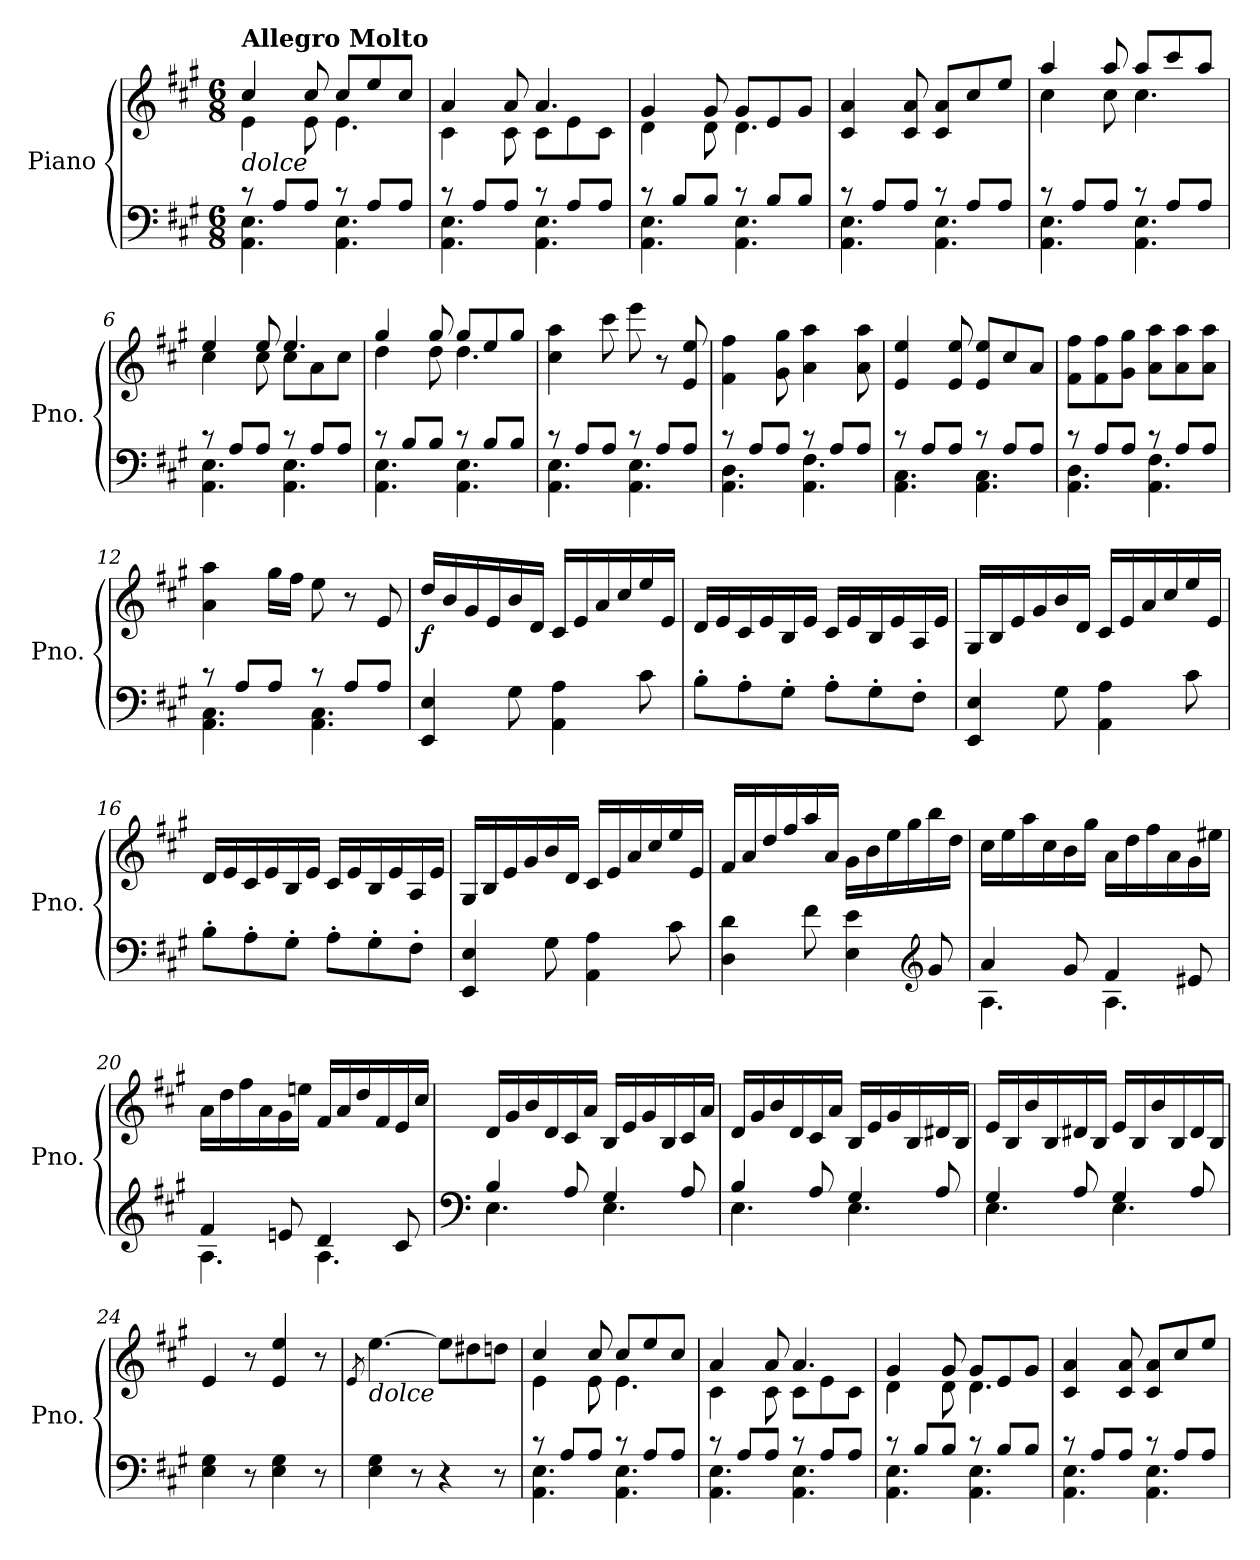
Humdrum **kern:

**kern	**kern	**dynam
*part1	*part1	*part1
*staff2	*staff1	*staff1/2
*I"Piano	*	*
*I'Pno.	*	*
*clefF4	*clefG2	*
*k[f#c#g#]	*k[f#c#g#]	*
*A:	*A:	*
*M6/8	*M6/8	*
*MM120	*MM120	*
=1	=1	=1
*^	*^	*
!	!	!LO:TX:b:i:t=dolce	!	!
!	!	!LO:TX:a:B:t=Allegro Molto	!	!
8r	4.AA\ 4.E\	4cc#/	4e\	.
8A/L	.	.	.	.
8A/J	.	8cc#/	8e\	.
8r	4.AA\ 4.E\	8cc#/L	4.e\	.
8A/L	.	8ee/	.	.
8A/J	.	8cc#/J	.	.
=2	=2	=2	=2	=2
8r	4.AA\ 4.E\	4a/	4c#\	.
8A/L	.	.	.	.
8A/J	.	8a/	8c#\	.
8r	4.AA\ 4.E\	4.a/	8c#\L	.
8A/L	.	.	8e\	.
8A/J	.	.	8c#\J	.
=3	=3	=3	=3	=3
8r	4.AA\ 4.E\	4g#/	4d\	.
8B/L	.	.	.	.
8B/J	.	8g#/	8d\	.
8r	4.AA\ 4.E\	8g#/L	4.d\	.
8B/L	.	8e/	.	.
8B/J	.	8g#/J	.	.
*	*	*v	*v	*
=4	=4	=4	=4
8r	4.AA\ 4.E\	4c#/ 4a/	.
8A/L	.	.	.
8A/J	.	8c#/ 8a/	.
8r	4.AA\ 4.E\	8c#/ 8a/L	.
8A/L	.	8cc#/	.
8A/J	.	8ee/J	.
=5	=5	=5	=5
*	*	*^	*
8r	4.AA\ 4.E\	4aa/	4cc#\	.
8A/L	.	.	.	.
8A/J	.	8aa/	8cc#\	.
8r	4.AA\ 4.E\	8aa/L	4.cc#\	.
8A/L	.	8ccc#/	.	.
8A/J	.	8aa/J	.	.
!!LO:LB:g=z	!!
=6	=6	=6	=6	=6
8r	4.AA\ 4.E\	4ee/	4cc#\	.
8A/L	.	.	.	.
8A/J	.	8ee/	8cc#\	.
8r	4.AA\ 4.E\	4.ee/	8cc#\L	.
8A/L	.	.	8a\	.
8A/J	.	.	8cc#\J	.
!!LO:LB:g=z	!!
=7	=7	=7	=7	=7
8r	4.AA\ 4.E\	4gg#/	4dd\	.
8B/L	.	.	.	.
8B/J	.	8gg#/	8dd\	.
8r	4.AA\ 4.E\	8gg#/L	4.dd\	.
8B/L	.	8ee/	.	.
8B/J	.	8gg#/J	.	.
*	*	*v	*v	*
=8	=8	=8	=8
8r	4.AA\ 4.E\	4cc#\ 4aa\	.
8A/L	.	.	.
8A/J	.	8ccc#\	.
8r	4.AA\ 4.E\	8eee\	.
8A/L	.	8r	.
8A/J	.	8e/ 8ee/	.
=9	=9	=9	=9
8r	4.AA\ 4.D\	4f#\ 4ff#\	.
8A/L	.	.	.
8A/J	.	8g#\ 8gg#\	.
8r	4.AA\ 4.F#\	4a\ 4aa\	.
8A/L	.	.	.
8A/J	.	8a\ 8aa\	.
=10	=10	=10	=10
8r	4.AA\ 4.C#\	4e/ 4ee/	.
8A/L	.	.	.
8A/J	.	8e/ 8ee/	.
8r	4.AA\ 4.C#\	8e/ 8ee/L	.
8A/L	.	8cc#/	.
8A/J	.	8a/J	.
=11	=11	=11	=11
8r	4.AA\ 4.D\	8f#\ 8ff#\L	.
8A/L	.	8f#\ 8ff#\	.
8A/J	.	8g#\ 8gg#\J	.
8r	4.AA\ 4.F#\	8a\ 8aa\L	.
8A/L	.	8a\ 8aa\	.
8A/J	.	8a\ 8aa\J	.
!!LO:LB:g=z
=12	=12	=12	=12
8r	4.AA\ 4.C#\	4a\ 4aa\	.
8A/L	.	.	.
8A/J	.	16gg#\LL	.
.	.	16ff#\JJ	.
8r	4.AA\ 4.C#\	8ee\	.
8A/L	.	8r	.
8A/J	.	8e/	.
*v	*v	*	*
!!LO:LB:g=z
=13	=13	=13
!	!	!LO:DY:b
4EE/ 4E/	16dd/LL	f
.	16b/	.
.	16g#/	.
.	16e/	.
8G#\	16b/	.
.	16d/JJ	.
4AA\ 4A\	16c#/LL	.
.	16e/	.
.	16a/	.
.	16cc#/	.
8c#\	16ee/	.
.	16e/JJ	.
=14	=14	=14
8B'\L	16d/LL	.
.	16e/	.
8A'\	16c#/	.
.	16e/	.
8G#'\J	16B/	.
.	16e/JJ	.
8A'\L	16c#/LL	.
.	16e/	.
8G#'\	16B/	.
.	16e/	.
8F#'\J	16A/	.
.	16e/JJ	.
=15	=15	=15
4EE/ 4E/	16G#/LL	.
.	16B/	.
.	16e/	.
.	16g#/	.
8G#\	16b/	.
.	16d/JJ	.
4AA\ 4A\	16c#/LL	.
.	16e/	.
.	16a/	.
.	16cc#/	.
8c#\	16ee/	.
.	16e/JJ	.
=16	=16	=16
8B'\L	16d/LL	.
.	16e/	.
8A'\	16c#/	.
.	16e/	.
8G#'\J	16B/	.
.	16e/JJ	.
8A'\L	16c#/LL	.
.	16e/	.
8G#'\	16B/	.
.	16e/	.
8F#'\J	16A/	.
.	16e/JJ	.
!!LO:LB:g=z
=17	=17	=17
4EE/ 4E/	16G#/LL	.
.	16B/	.
.	16e/	.
.	16g#/	.
8G#\	16b/	.
.	16d/JJ	.
4AA\ 4A\	16c#/LL	.
.	16e/	.
.	16a/	.
.	16cc#/	.
8c#\	16ee/	.
.	16e/JJ	.
=18	=18	=18
4D\ 4d\	16f#/LL	.
.	16a/	.
.	16ddi/	.
.	16ff#/	.
8f#\	16aa/	.
.	16a/JJ	.
4E\ 4e\	16g#\LL	.
.	16b\	.
.	16ee\	.
.	16gg#\	.
*clefG2	*	*
8g#/	16bb\	.
.	16dd\JJ	.
=19	=19	=19
*^	*	*
4a/	4.A\	16cc#\LL	.
.	.	16ee\	.
.	.	16aa\	.
.	.	16cc#\	.
8g#/	.	16b\	.
.	.	16gg#\JJ	.
4f#/	4.A\	16a\LL	.
.	.	16dd\	.
.	.	16ff#\	.
.	.	16a\	.
8e#X/	.	16g#\	.
.	.	16ee#X\JJ	.
!!LO:PB:g=z
=20	=20	=20	=20
4f#/	4.A\	16a\LL	.
.	.	16dd\	.
.	.	16ff#\	.
.	.	16a\	.
8en/	.	16g#\	.
.	.	16een\JJ	.
4d/	4.A\	16f#/LL	.
.	.	16a/	.
.	.	16dd/	.
.	.	16f#/	.
8c#/	.	16e/	.
.	.	16cc#/JJ	.
!!LO:LB:g=z
=21	=21	=21	=21
*clefF4	*	*	*
4B/	4.E\	16d/LL	.
.	.	16g#/	.
.	.	16b/	.
.	.	16d/	.
8A/	.	16c#/	.
.	.	16a/JJ	.
4G#/	4.E\	16B/LL	.
.	.	16e/	.
.	.	16g#/	.
.	.	16B/	.
8A/	.	16c#/	.
.	.	16a/JJ	.
=22	=22	=22	=22
4B/	4.E\	16d/LL	.
.	.	16g#/	.
.	.	16b/	.
.	.	16d/	.
8A/	.	16c#/	.
.	.	16a/JJ	.
4G#/	4.E\	16B/LL	.
.	.	16e/	.
.	.	16g#/	.
.	.	16B/	.
8A/	.	16d#X/	.
.	.	16B/JJ	.
=23	=23	=23	=23
4G#/	4.E\	16e/LL	.
.	.	16B/	.
.	.	16b/	.
.	.	16B/	.
8A/	.	16d#X/	.
.	.	16B/JJ	.
4G#/	4.E\	16e/LL	.
.	.	16B/	.
.	.	16b/	.
.	.	16B/	.
8A/	.	16d#/	.
.	.	16B/JJ	.
*v	*v	*	*
=24	=24	=24
4E\ 4G#\	4e/	.
8r	8r	.
4E\ 4G#\	4e/ 4ee/	.
8r	8r	.
!!LO:LB:g=z
=25	=25	=25
.	8qe/	.
!	!LO:TX:b:i:t=dolce	!
4E\ 4G#\	[4.ee\	.
8r	.	.
4r	8ee\L]	.
.	8dd#X\	.
8r	8ddn\J	.
!!LO:LB:g=z
=26	=26	=26
*^	*^	*
8r	4.AA\ 4.E\	4cc#/	4e\	.
8A/L	.	.	.	.
8A/J	.	8cc#/	8e\	.
8r	4.AA\ 4.E\	8cc#/L	4.e\	.
8A/L	.	8ee/	.	.
8A/J	.	8cc#/J	.	.
=27	=27	=27	=27	=27
8r	4.AA\ 4.E\	4a/	4c#\	.
8A/L	.	.	.	.
8A/J	.	8a/	8c#\	.
8r	4.AA\ 4.E\	4.a/	8c#\L	.
8A/L	.	.	8e\	.
8A/J	.	.	8c#\J	.
=28	=28	=28	=28	=28
8r	4.AA\ 4.E\	4g#/	4d\	.
8B/L	.	.	.	.
8B/J	.	8g#/	8d\	.
8r	4.AA\ 4.E\	8g#/L	4.d\	.
8B/L	.	8e/	.	.
8B/J	.	8g#/J	.	.
*	*	*v	*v	*
=29	=29	=29	=29
8r	4.AA\ 4.E\	4c#/ 4a/	.
8A/L	.	.	.
8A/J	.	8c#/ 8a/	.
8r	4.AA\ 4.E\	8c#/ 8a/L	.
8A/L	.	8cc#/	.
8A/J	.	8ee/J	.
*v	*v	*	*
=	=	=
*-	*-	*-
